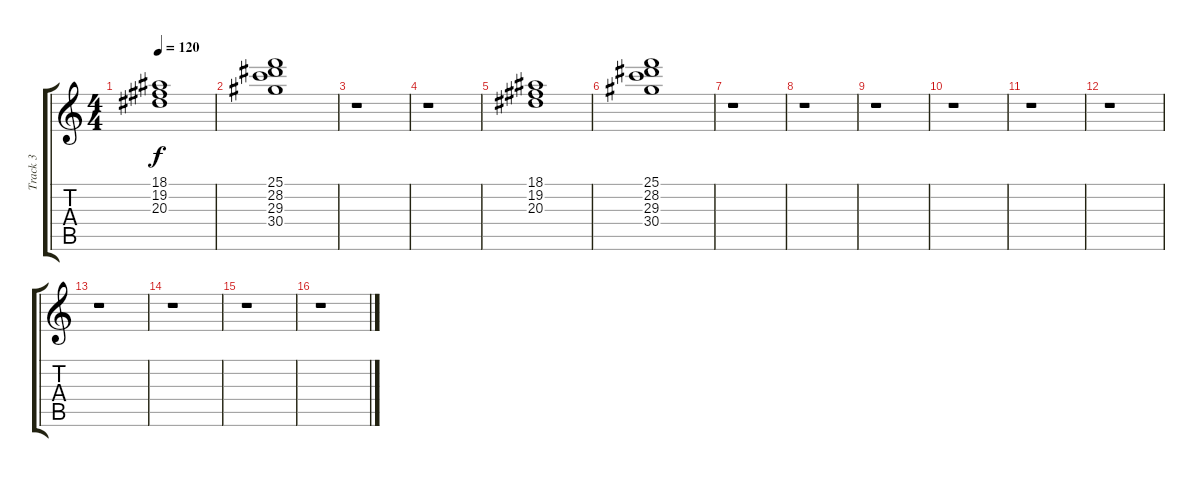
\track ("Track 3" "Track 3") {instrument rockorgan}
\staff {score tabs}
\tuning (E4 B3 G3 D3 A2 E2) {hide}
\ts (4 4)
\tempo 120
\clef g2
\ks c
(18.1 19.2 20.3).1{dy f} |
(25.1 28.2 29.3 30.4).1 |
r.1 |
r.1 |
(18.1 19.2 20.3).1 |
(25.1 28.2 29.3 30.4).1 |
r.1 |
r.1 |
r.1 |
r.1 |
r.1 |
r.1 |
r.1 |
r.1 |
r.1 |
r.1
